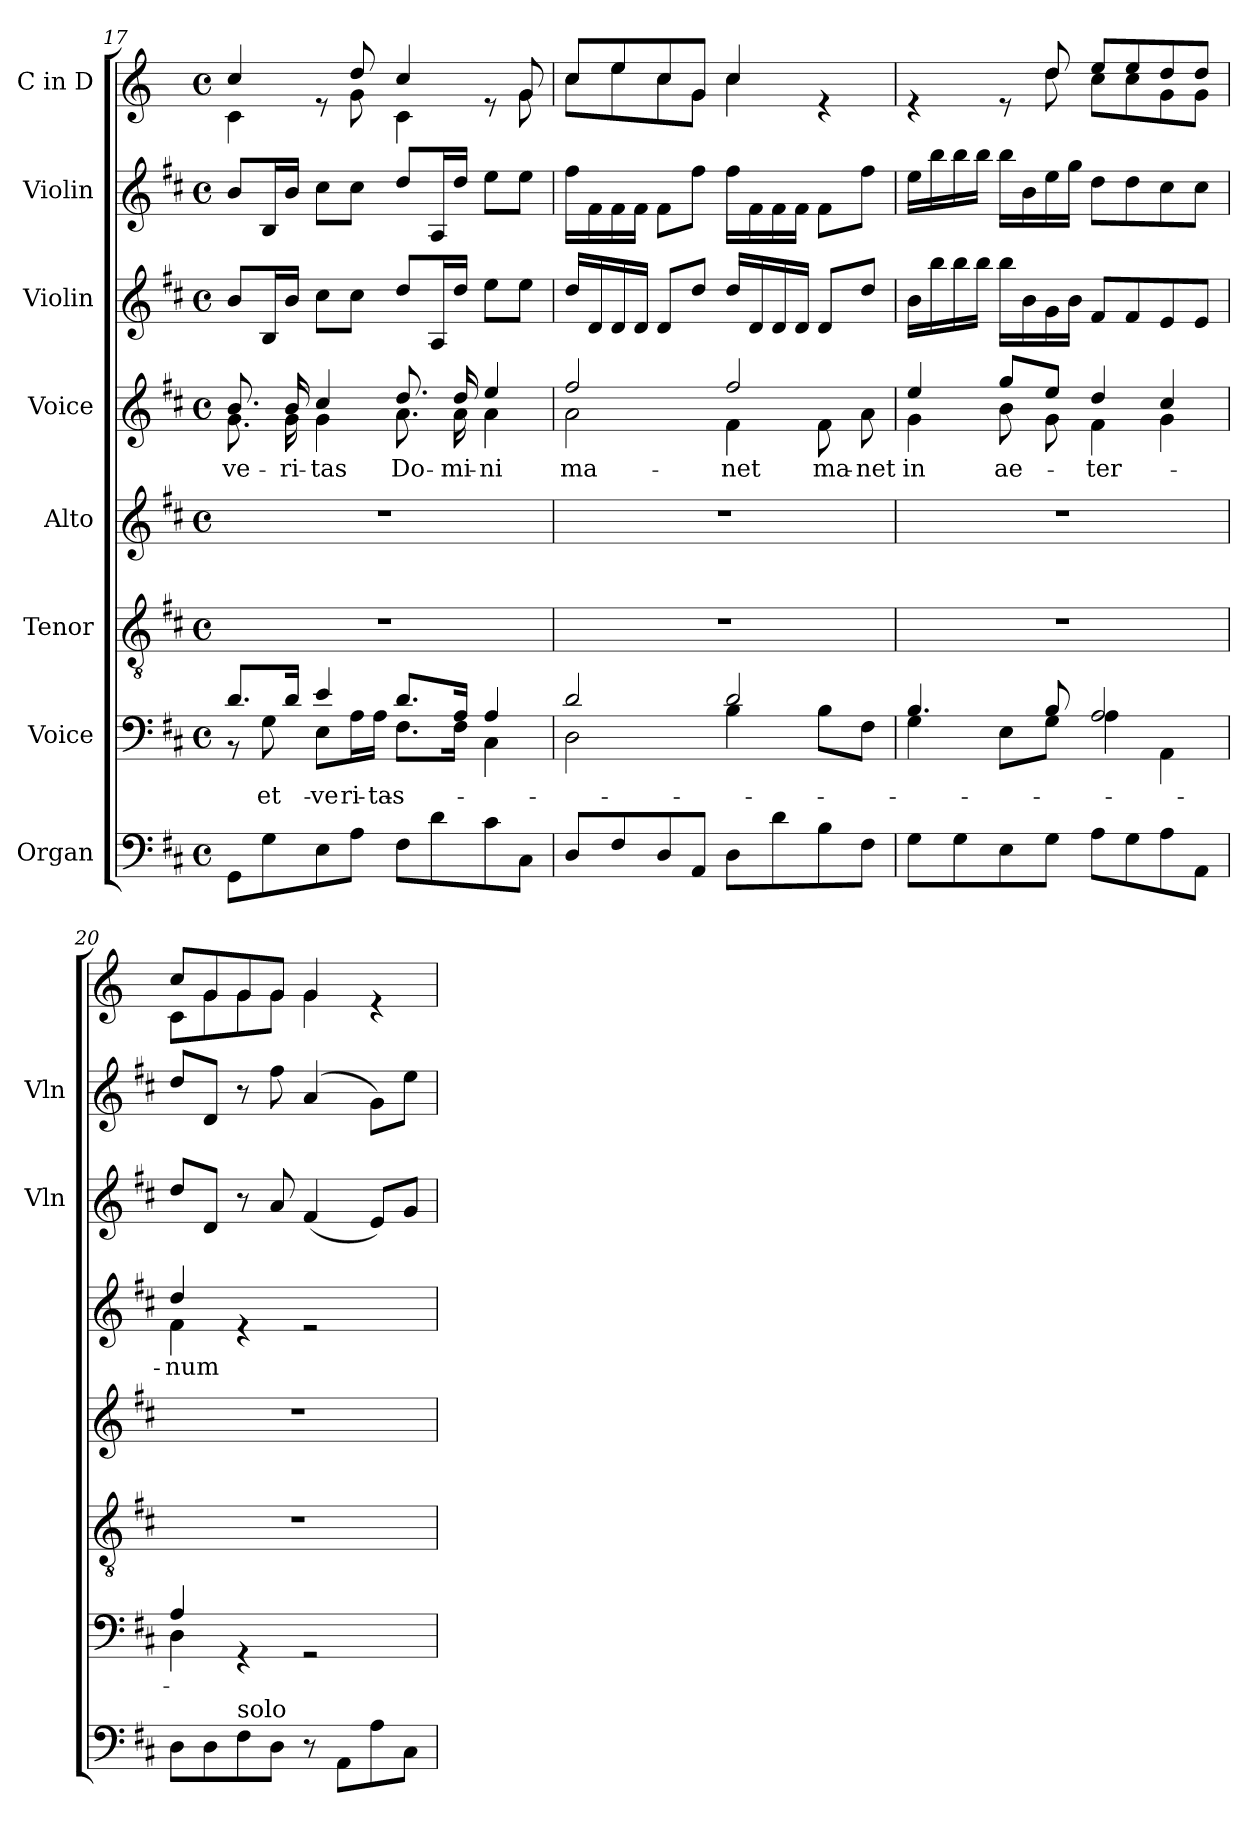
**kern	**kern	**text	**kern	**kern	**kern	**text	**kern	**kern	**kern
*part8	*part7	*part7	*part6	*part5	*part4	*part4	*part3	*part2	*part1
*staff8	*staff7	*staff7	*staff6	*staff5	*staff4	*staff4	*staff3	*staff2	*staff1
*I"Organ	*I"Voice	*	*I"Tenor	*I"Alto	*I"Voice	*	*I"Violin	*I"Violin	*I"C in D
*	*	*	*	*	*	*	*I'Vln	*I'Vln	*
*clefF4	*clefF4	*	*clefGv2	*clefG2	*clefG2	*	*clefG2	*clefG2	*clefG2
*	*	*	*	*	*	*	*	*	*ITrd-1c-2
*k[f#c#]	*k[f#c#]	*	*k[f#c#]	*k[f#c#]	*k[f#c#]	*	*k[f#c#]	*k[f#c#]	*k[f#c#]
*M4/4	*M4/4	*	*M4/4	*M4/4	*M4/4	*	*M4/4	*M4/4	*M4/4
*met(c)	*met(c)	*	*met(c)	*met(c)	*met(c)	*	*met(c)	*met(c)	*met(c)
=17	=17	=17	=17	=17	=17	=17	=17	=17	=17
*	*^	*	*	*	*	*	*	*	*
!	!	!	!	!	!	!	!LO:LY:b	!	!	!
*	*	*	*	*	*	*^	*	*	*	*^
8GG\L	8.d/L	8r	.	1r	1r	8.b/	8.g\	ve-	8b/L	8b/L	4dd/	4d\
!	!	!	!LO:LY:b	!	!	!	!	!	!	!	!	!
8G\	.	8G\	et-	.	.	.	.	.	16B/L	16B/L	.	.
!	!	!	!	!	!	!	!	!LO:LY:b	!	!	!	!
.	16d/Jk	.	.	.	.	16b/	16g\	-ri-	16b/JJ	16b/JJ	.	.
!	!	!	!LO:LY:b	!	!	!	!	!LO:LY:b	!	!	!	!
8E\	4e/	8E\L	-ve-	.	.	4cc#/	4g\	-tas	8cc#\L	8cc#\L	8re	8ryy
!	!	!	!LO:LY:b	!	!	!	!	!	!	!	!	!
8A\J	.	16A\L	-ri-	.	.	.	.	.	8cc#\J	8cc#\J	8ee/	8a\
!	!	!	!LO:LY:b	!	!	!	!	!	!	!	!	!
.	.	16A\JJ	-tas	.	.	.	.	.	.	.	.	.
!	!	!	!	!	!	!	!	!LO:LY:b	!	!	!	!
8F#\L	8.d/L	8.F#\L	.	.	.	8.dd/	8.a\	Do-	8dd/L	8dd/L	4dd/	4d\
8d\	.	.	.	.	.	.	.	.	16A/L	16A/L	.	.
!	!	!	!	!	!	!	!	!LO:LY:b	!	!	!	!
.	16A/Jk	16F#\Jk	.	.	.	16dd/	16a\	-mi-	16dd/JJ	16dd/JJ	.	.
!	!	!	!	!	!	!	!	!LO:LY:b	!	!	!	!
8c#\	4A/	4C#\	.	.	.	4ee/	4a\	-ni	8ee\L	8ee\L	8re	8ryy
8C#\J	.	.	.	.	.	.	.	.	8ee\J	8ee\J	8a/	8a\
=18	=18	=18	=18	=18	=18	=18	=18	=18	=18	=18	=18	=18
!	!	!	!	!	!	!	!	!LO:LY:b	!	!	!	!
8D/L	2d/	2D\	.	1r	1r	2ff#/	2a\	ma-	16dd/LL	16ff#\LL	8dd/L	8dd\L
.	.	.	.	.	.	.	.	.	16d/	16f#\	.	.
8F#/	.	.	.	.	.	.	.	.	16d/	16f#\	8ff#/	8ff#\
.	.	.	.	.	.	.	.	.	16d/JJ	16f#\JJ	.	.
8D/	.	.	.	.	.	.	.	.	8d/L	8f#\L	8dd/	8dd\
8AA/J	.	.	.	.	.	.	.	.	8dd/J	8ff#\J	8a/J	8a\J
!	!	!	!	!	!	!	!	!LO:LY:b	!	!	!	!
8D\L	2d/	4B\	.	.	.	2ff#/	4f#\	-net	16dd/LL	16ff#\LL	4dd/	4dd\
.	.	.	.	.	.	.	.	.	16d/	16f#\	.	.
8d\	.	.	.	.	.	.	.	.	16d/	16f#\	.	.
.	.	.	.	.	.	.	.	.	16d/JJ	16f#\JJ	.	.
!	!	!	!	!	!	!	!	!LO:LY:b	!	!	!	!
8B\	.	8B\L	.	.	.	.	8f#\	ma-	8d/L	8f#\L	4re	4ryy
!	!	!	!	!	!	!	!	!LO:LY:b	!	!	!	!
8F#\J	.	8F#\J	.	.	.	.	8a\	-net	8dd/J	8ff#\J	.	.
=19	=19	=19	=19	=19	=19	=19	=19	=19	=19	=19	=19	=19
!	!	!	!	!	!	!	!	!LO:LY:b	!	!	!	!
8G\L	4.B/	4G\	.	1r	1r	4ee/	4g\	in	16b\LL	16ee\LL	4re	4.ryy
.	.	.	.	.	.	.	.	.	16bb\	16bb\	.	.
8G\	.	.	.	.	.	.	.	.	16bb\	16bb\	.	.
.	.	.	.	.	.	.	.	.	16bb\JJ	16bb\JJ	.	.
!	!	!	!	!	!	!	!	!LO:LY:b	!	!	!	!
8E\	.	8E\L	.	.	.	8gg/L	8b\	ae-	16bb\LL	16bb\LL	8re	.
.	.	.	.	.	.	.	.	.	16b\	16b\	.	.
8G\J	8B/	8G\J	.	.	.	8ee/J	8g\	.	16g\	16ee\	8ee/	8ee\
.	.	.	.	.	.	.	.	.	16b\JJ	16gg\JJ	.	.
!	!	!	!	!	!	!	!	!LO:LY:b	!	!	!	!
8A\L	2A/	4A\	.	.	.	4dd/	4f#\	-ter-	8f#/L	8dd\L	8ff#/L	8dd\L
8G\	.	.	.	.	.	.	.	.	8f#/	8dd\	8ff#/	8dd\
8A\	.	4AA\	.	.	.	4cc#/	4g\	.	8e/	8cc#\	8ee/	8a\
8AA\J	.	.	.	.	.	.	.	.	8e/J	8cc#\J	8ee/J	8a\J
!!LO:LB:g=z	!!
=20	=20	=20	=20	=20	=20	=20	=20	=20	=20	=20	=20	=20
!	!	!	!	!	!	!	!	!LO:LY:b	!	!	!	!
8D\L	4A/	4D\	.	1r	1r	4dd/	4f#\	-num	8dd/L	8dd/L	8dd/L	8d\L
8D\	.	.	.	.	.	.	.	.	8d/J	8d/J	8a/	8a\
!LO:TX:a:t=solo	!	!	!	!	!	!	!	!	!	!	!	!
8F#\	4rGG	2.ryy	.	.	.	4re	2.ryy	.	8r	8r	8a/	8a\
8D\J	.	.	.	.	.	.	.	.	8a/	8ff#\	8a/J	8a\J
8r	2rGG	.	.	.	.	2re	.	.	(4f#/	(4a/	4a/	4a\
8AA\L	.	.	.	.	.	.	.	.	.	.	.	.
8A\	.	.	.	.	.	.	.	.	8e/L)	8g\L)	4re	4ryy
8C#\J	.	.	.	.	.	.	.	.	8g/J	8ee\J	.	.
*	*v	*v	*	*	*	*v	*v	*	*	*	*v	*v
=	=	=	=	=	=	=	=	=	=
*-	*-	*-	*-	*-	*-	*-	*-	*-	*-
